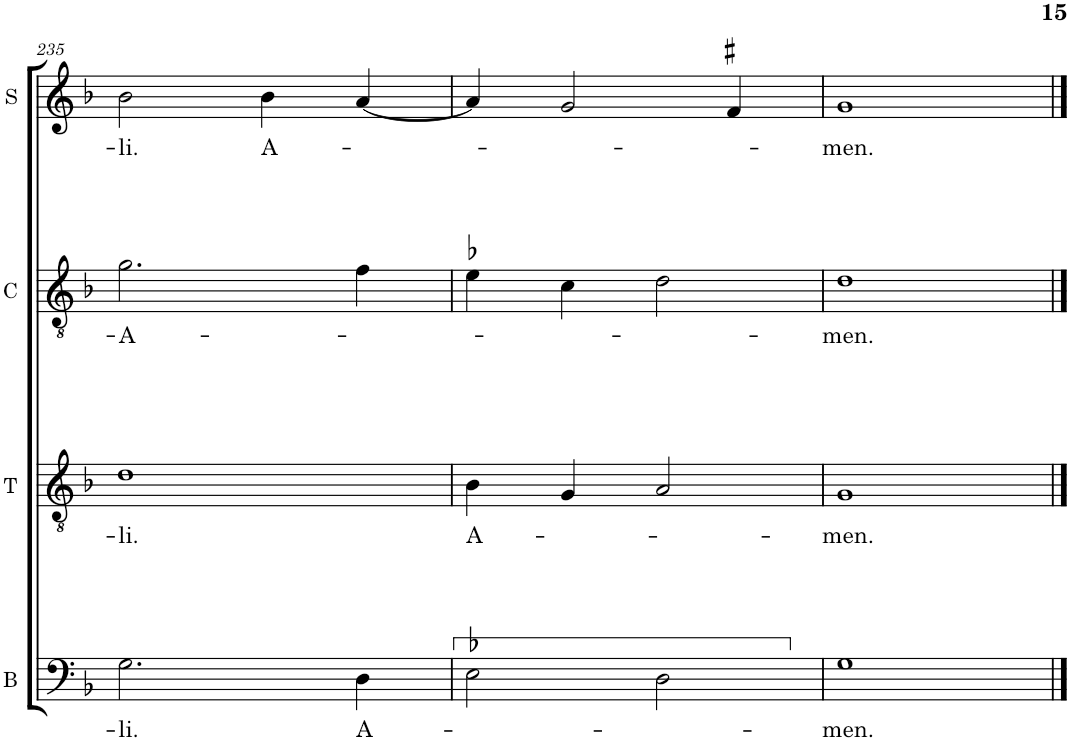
**kern	**text	**kern	**text	**kern	**text	**kern	**text
*part4	*part4	*part3	*part3	*part2	*part2	*part1	*part1
*staff4	*staff4	*staff3	*staff3	*staff2	*staff2	*staff1	*staff1
*I"B	*	*I"T	*	*I"C	*	*I"S	*
*I'B	*	*I'T	*	*I'C	*	*I'S	*
!!LO:PB:g=z
*clefF4	*	*clefGv2	*	*clefGv2	*	*clefG2	*
*	*	*	*	*Trd4c7	*	*	*
*k[b-]	*	*k[b-]	*	*k[b-]	*	*k[b-]	*
*M2/2	*	*M2/2	*	*M2/2	*	*M2/2	*
*met(c|)	*	*met(c|)	*	*met(c|)	*	*met(c|)	*
=235	=235	=235	=235	=235	=235	=235	=235
!	!LO:LY:b	!	!LO:LY:b	!	!LO:LY:b	!	!LO:LY:b
2.G\	-li.	1d	-li.	2.g\	-A-	2b-\	-li.
!	!	!	!	!	!	!	!LO:LY:b
.	.	.	.	.	.	4b-\	A-
!	!LO:LY:b	!	!	!	!	!	!
4D\	A-	.	.	4f\	.	[4a/	.
=236	=236	=236	=236	=236	=236	=236	=236
!	!	!	!LO:LY:b	!	!	!	!
2E-X\	.	4B-\	A-	4e-X\	.	4a/]	.
.	.	4G/	.	4c\	.	2g/	.
2D\	.	2A/	.	2d\	.	.	.
.	.	.	.	.	.	4f#X/	.
=237	=237	=237	=237	=237	=237	=237	=237
!	!LO:LY:b	!	!LO:LY:b	!	!LO:LY:b	!	!LO:LY:b
1G	-men.	1G	-men.	1d	-men.	1g	-men.
==	==	==	==	==	==	==	==
*-	*-	*-	*-	*-	*-	*-	*-
